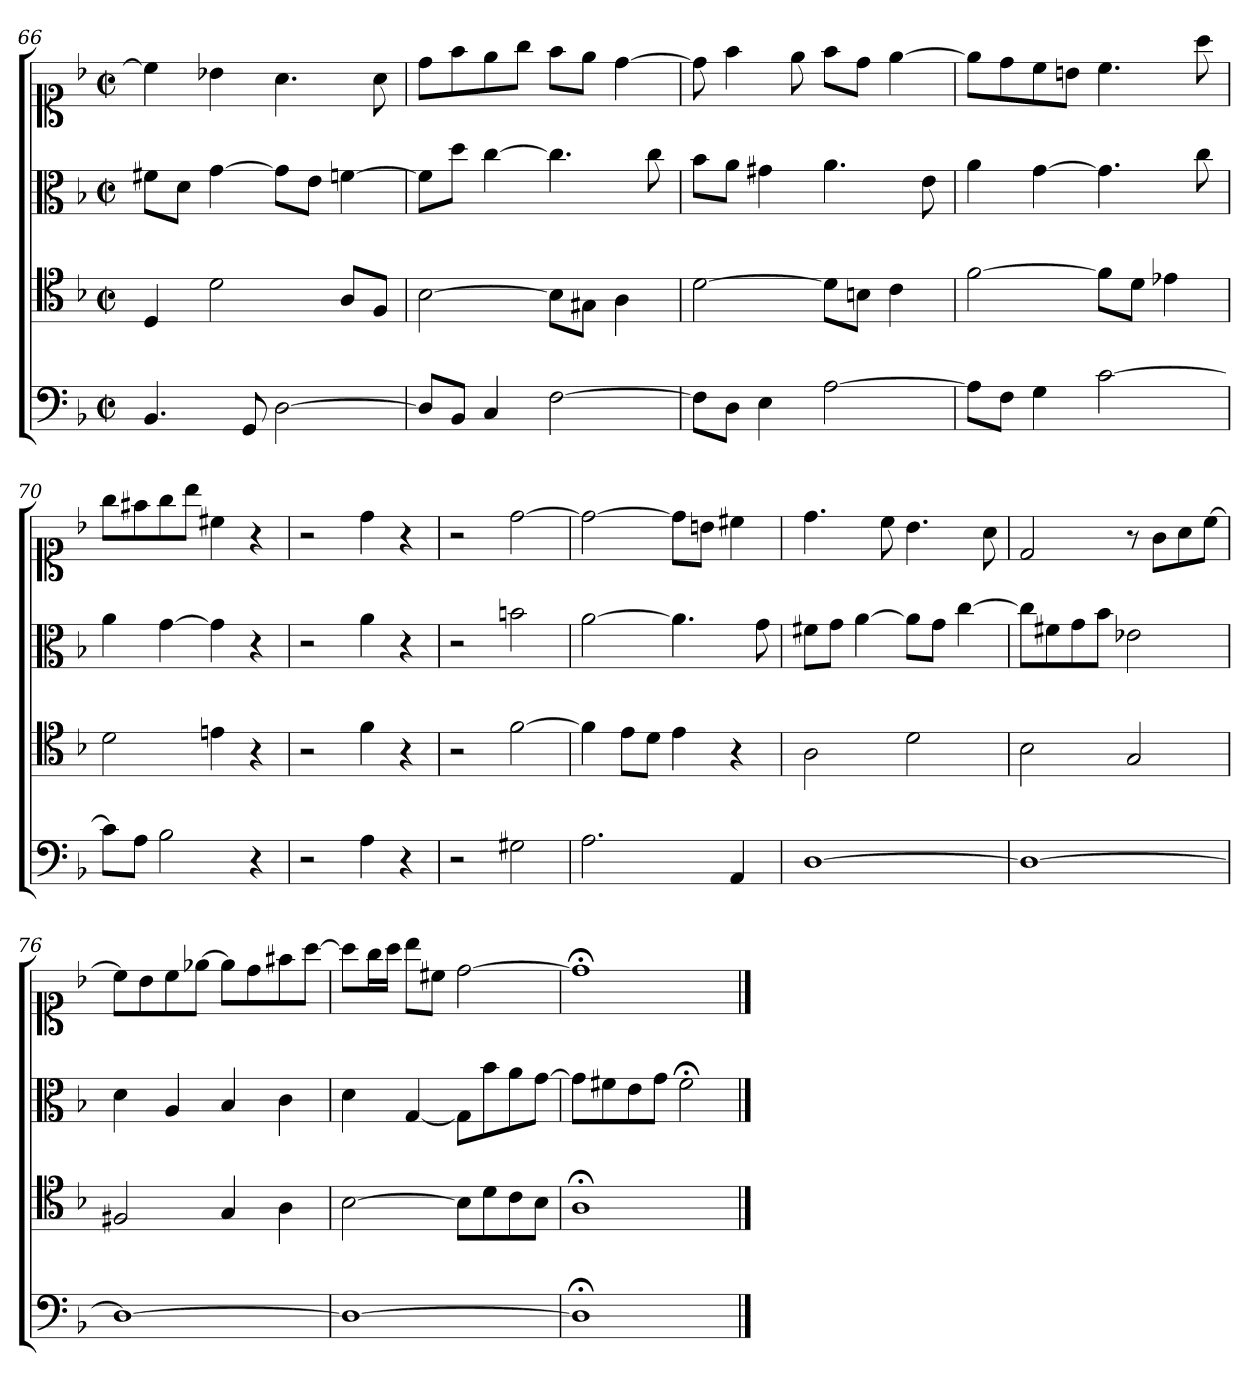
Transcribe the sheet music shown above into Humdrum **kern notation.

**kern	**kern	**kern	**kern
*part4	*part3	*part2	*part1
*staff4	*staff3	*staff2	*staff1
*clefF4	*clefC4	*clefC3	*clefC1
*k[b-]	*k[b-]	*k[b-]	*k[b-]
*d:	*d:	*d:	*d:
*M2/2	*M2/2	*M2/2	*M2/2
*met(c|)	*met(c|)	*met(c|)	*met(c|)
=66	=66	=66	=66
4.BB-	4D	8f#XL	4cc]
.	.	8dJ	.
.	2d	[4g	4b-X
8GG	.	.	.
[2D	.	8gL]	4.a
.	.	8eJ	.
.	8AL	[4fn	.
.	8FJ	.	8a
=67	=67	=67	=67
8DL]	[2B-	8fL]	8ddL
8BB-J	.	8ddJ	8ff
4C	.	[4cc	8ee
.	.	.	8ggJ
[2F	8B-L]	4.cc]	8ffL
.	8G#XJ	.	8eeJ
.	4A	.	[4dd
.	.	8cc	.
=68	=68	=68	=68
8FL]	[2d	8b-L	8dd]
8DJ	.	8aJ	4ff
4E	.	4g#X	.
.	.	.	8ee
[2A	8dL]	4.a	8ffL
.	8BnJ	.	8ddJ
.	4c	.	[4ee
.	.	8e	.
=69	=69	=69	=69
8AL]	[2f	4a	8eeL]
8FJ	.	.	8dd
4G	.	[4g	8cc
.	.	.	8bnJ
[2c	8fL]	4.g]	4.cc
.	8dJ	.	.
.	4e-X	.	.
.	.	8cc	8aa
=70	=70	=70	=70
8cL]	2d	4a	8ggL
8AJ	.	.	8ff#X
2B-	.	[4g	8gg
.	.	.	8bb-J
.	4en	4g]	4cc#X
4r	4r	4r	4r
=71	=71	=71	=71
2r	2r	2r	2r
4A	4f	4a	4dd
4r	4r	4r	4r
=72	=72	=72	=72
2r	2r	2r	2r
2G#X	[2f	2bn	[2dd
=73	=73	=73	=73
2.A	4f]	[2a	2dd_
.	8eL	.	.
.	8dJ	.	.
.	4e	4.a]	8ddL]
.	.	.	8bnJ
4AA	4r	.	4cc#X
.	.	8g	.
=74	=74	=74	=74
[1D	2A	8f#XL	4.dd
.	.	8gJ	.
.	.	[4a	.
.	.	.	8cc
.	2d	8aL]	4.b-
.	.	8gJ	.
.	.	[4cc	.
.	.	.	8a
=75	=75	=75	=75
1D_	2B-	8ccL]	2d
.	.	8f#X	.
.	.	8g	.
.	.	8b-J	.
.	2G	2e-X	8r
.	.	.	8gL
.	.	.	8a
.	.	.	[8ccJ
=76	=76	=76	=76
1D_	2F#X	4d	8ccL]
.	.	.	8b-
.	.	4A	8cc
.	.	.	[8ee-XJ
.	4G	4B-	8ee-L]
.	.	.	8dd
.	4A	4c	8ff#X
.	.	.	[8aaJ
=77	=77	=77	=77
1D_	[2B-	4d	8aaL]
.	.	.	16ggL
.	.	.	16aaJJ
.	.	[4G	8bb-L
.	.	.	8cc#XJ
.	8B-L]	8GL]	[2dd
.	8d	8b-	.
.	8c	8a	.
.	8B-J	[8gJ	.
=78	=78	=78	=78
1D;<]	1A;<	8gL]	1dd;<]
.	.	8f#X	.
.	.	8e	.
.	.	8gJ	.
.	.	2f#;<	.
==	==	==	==
*-	*-	*-	*-
